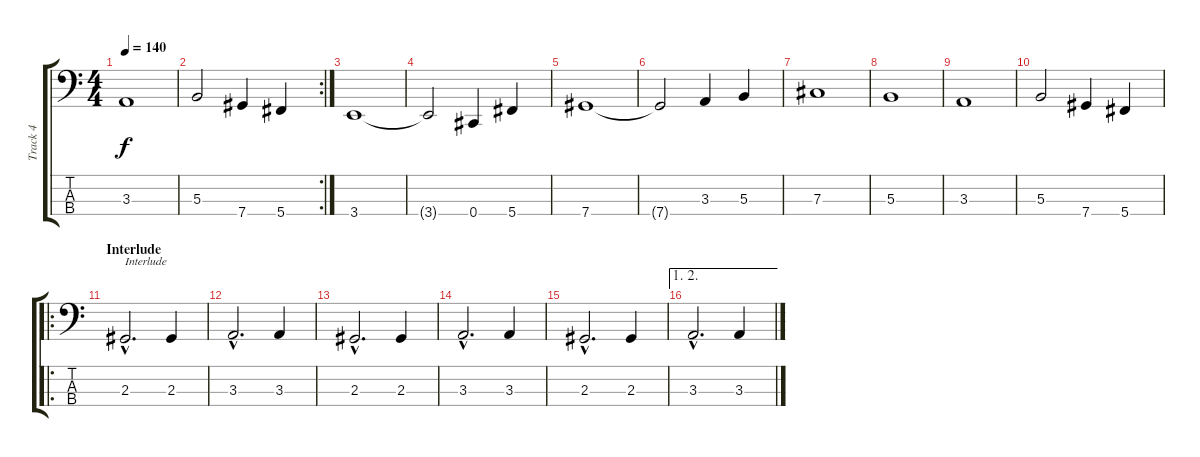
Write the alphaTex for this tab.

\track ("Track 4" "Track 4") {instrument electricbasspick}
\staff {score tabs}
\tuning (E2 B1 Gb1 Db1) {hide}
\ts (4 4)
\tempo 140
\clef f4
\ks c
3.3.1{dy f} |
\rc 2
5.3.2 7.4.4 5.4.4 |
3.4.1 |
3.4{t}.2 0.4.4 5.4.4 |
7.4.1 |
7.4{t}.2 3.3.4 5.3.4 |
7.3.1 |
5.3.1 |
3.3.1 |
5.3.2 7.4.4 5.4.4 |
\ro
\section ("" "Interlude")
2.3{hac}.2{d txt "Interlude"} 2.3.4 |
3.3{hac}.2{d} 3.3.4 |
2.3{hac}.2{d} 2.3.4 |
3.3{hac}.2{d} 3.3.4 |
2.3{hac}.2{d} 2.3.4 |
\ae (1 2)
3.3{hac}.2{d} 3.3.4
